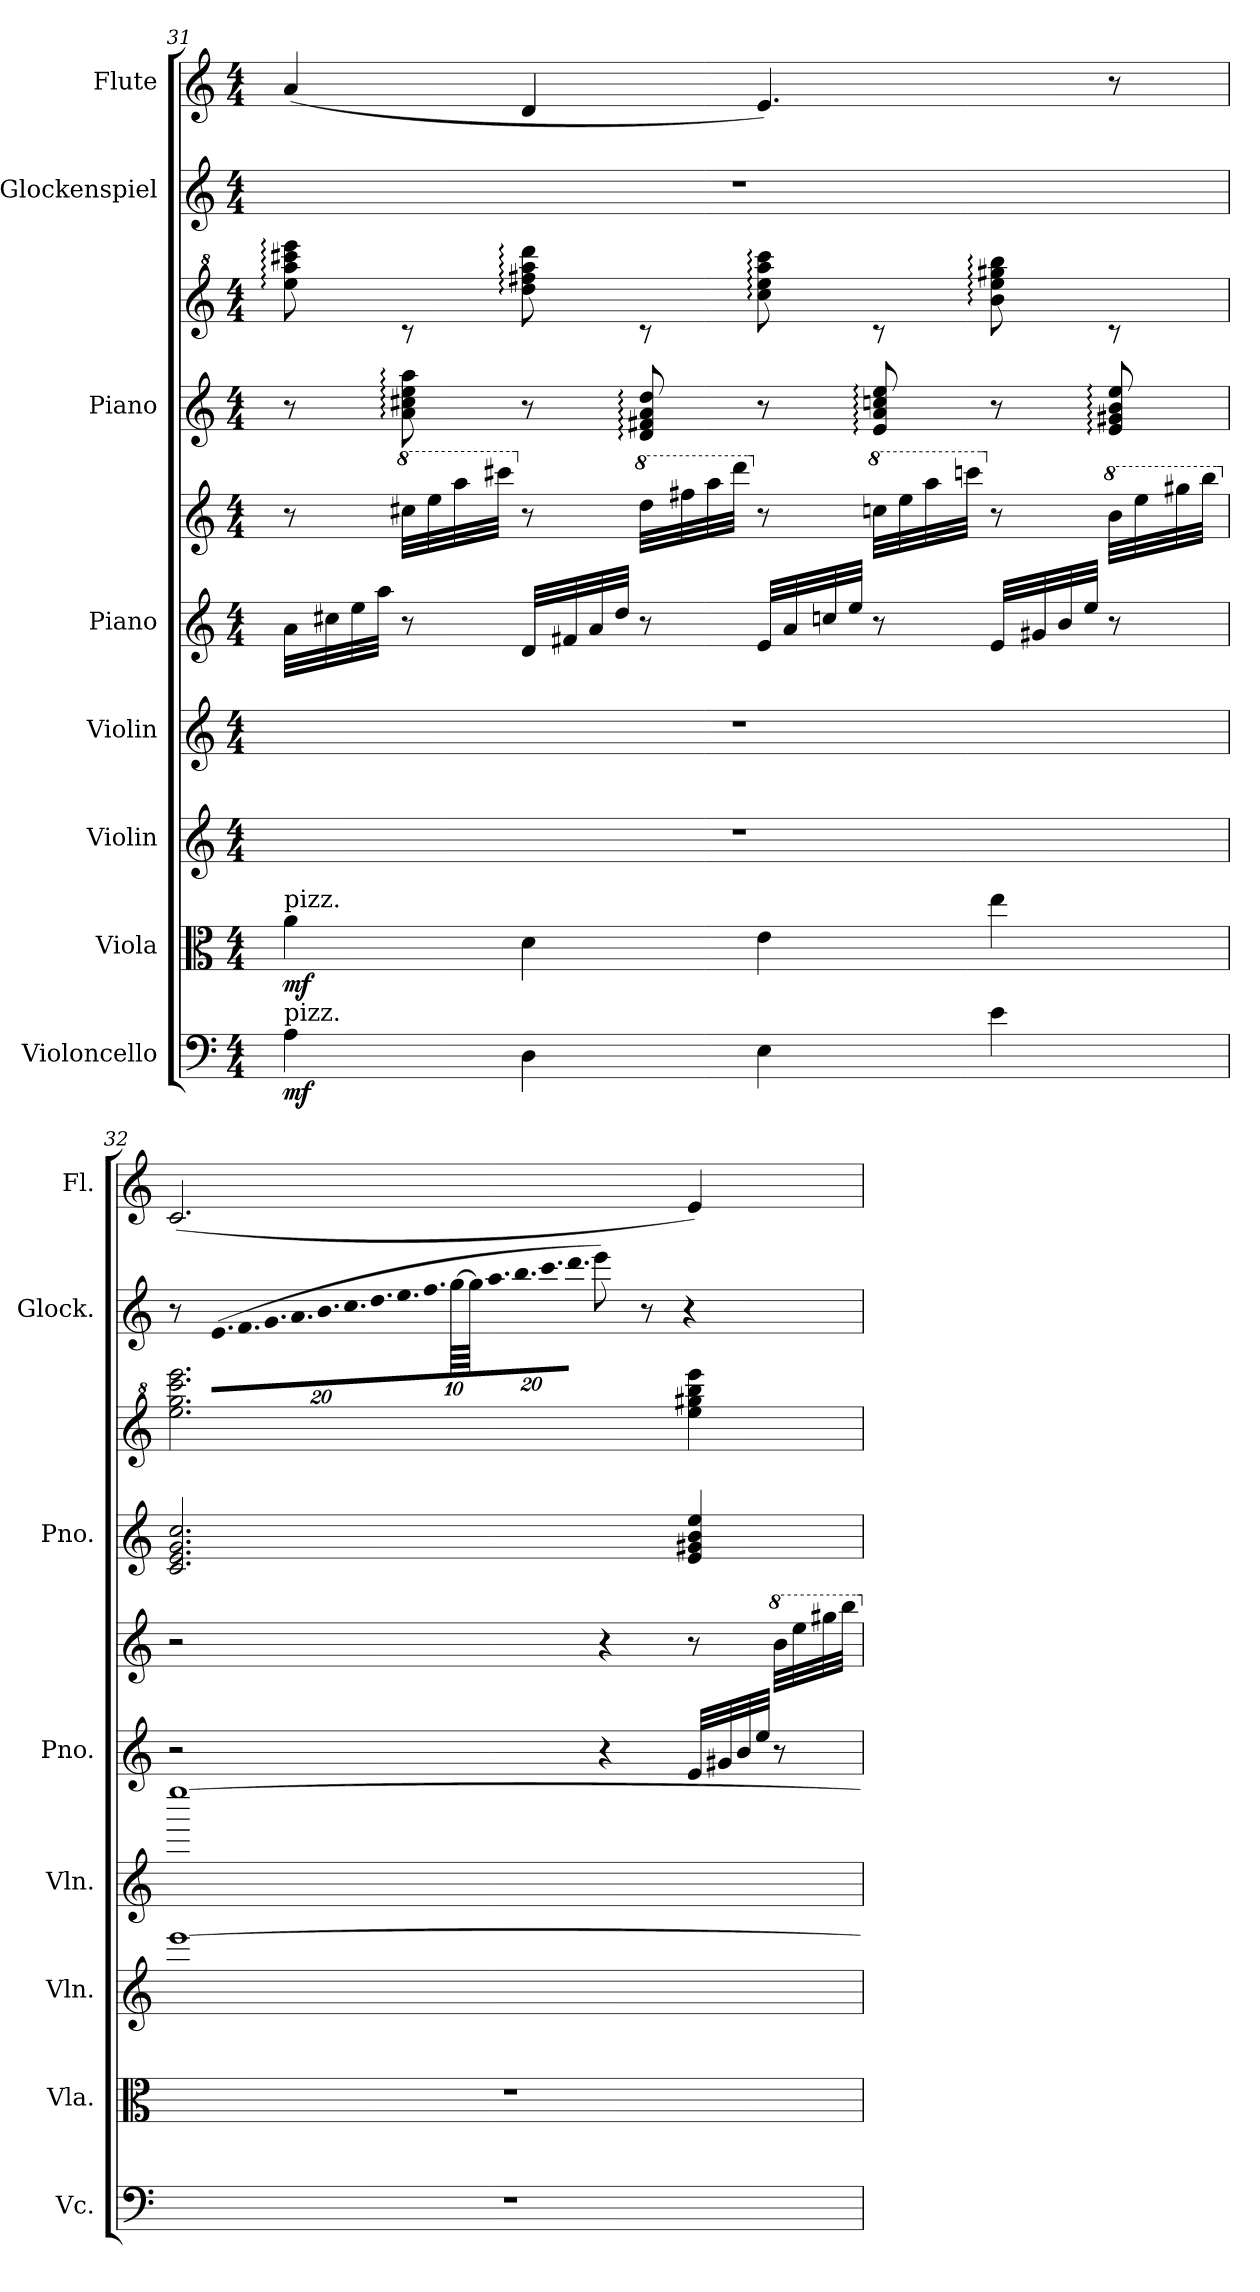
**kern	**dynam	**kern	**dynam	**kern	**kern	**kern	**kern	**kern	**kern	**kern	**kern
*part8	*part8	*part7	*part7	*part6	*part5	*part4	*part4	*part3	*part3	*part2	*part1
*staff10	*staff10	*staff9	*staff9	*staff8	*staff7	*staff6	*staff5	*staff4	*staff3	*staff2	*staff1
*I"Violoncello	*	*I"Viola	*	*I"Violin	*I"Violin	*I"Piano	*	*I"Piano	*	*I"Glockenspiel	*I"Flute
*I'Vc.	*	*I'Vla.	*	*I'Vln.	*I'Vln.	*I'Pno.	*	*I'Pno.	*	*I'Glock.	*I'Fl.
!!LO:PB:g=z
*clefF4	*	*clefC3	*	*clefG2	*clefG2	*clefG2	*clefG2	*clefG2	*clefG^2	*clefG2	*clefG2
*	*	*	*	*	*	*	*	*	*	*ITrd-14c-24	*
*k[]	*	*k[]	*	*k[]	*k[]	*k[]	*k[]	*k[]	*k[]	*k[]	*k[]
*M4/4	*	*M4/4	*	*M4/4	*M4/4	*M4/4	*M4/4	*M4/4	*M4/4	*M4/4	*M4/4
=31	=31	=31	=31	=31	=31	=31	=31	=31	=31	=31	=31
!	!	!LO:TX:a:t=pizz.	!	!	!	!	!	!	!	!	!
!LO:TX:a:t=pizz.	!	!	!	!	!	!	!	!	!	!	!
!	!LO:DY:b	!	!LO:DY:b	!	!	!	!	!	!	!	!
4A\	mf	4a\	mf	1r	1r	32a\LLL	8r	8r	8eee\: 8aaa\: 8cccc#X\: 8eeee\:	1r	(<4a/
.	.	.	.	.	.	32cc#X\	.	.	.	.	.
.	.	.	.	.	.	32ee\	.	.	.	.	.
.	.	.	.	.	.	32aa\JJJ	.	.	.	.	.
*	*	*	*	*	*	*	*8va	*	*	*	*
.	.	.	.	.	.	8r	32ccc#X\LLL	8a\: 8cc#X\: 8ee\: 8aa\:	8rcc	.	.
.	.	.	.	.	.	.	32eee\	.	.	.	.
.	.	.	.	.	.	.	32aaa\	.	.	.	.
.	.	.	.	.	.	.	32cccc#X\JJJ	.	.	.	.
*	*	*	*	*	*	*	*X8va	*	*	*	*
4D\	.	4d\	.	.	.	32d/LLL	8r	8r	8ddd\: 8fff#X\: 8aaa\: 8dddd\:	.	4d/
.	.	.	.	.	.	32f#X/	.	.	.	.	.
.	.	.	.	.	.	32a/	.	.	.	.	.
.	.	.	.	.	.	32dd/JJJ	.	.	.	.	.
*	*	*	*	*	*	*	*8va	*	*	*	*
.	.	.	.	.	.	8r	32ddd\LLL	8d/: 8f#X/: 8a/: 8dd/:	8rcc	.	.
.	.	.	.	.	.	.	32fff#X\	.	.	.	.
.	.	.	.	.	.	.	32aaa\	.	.	.	.
.	.	.	.	.	.	.	32dddd\JJJ	.	.	.	.
*	*	*	*	*	*	*	*X8va	*	*	*	*
4E\	.	4e\	.	.	.	32e/LLL	8r	8r	8ccc\: 8eee\: 8aaa\: 8cccc#\:	.	4.e/)
.	.	.	.	.	.	32a/	.	.	.	.	.
.	.	.	.	.	.	32ccn/	.	.	.	.	.
.	.	.	.	.	.	32ee/JJJ	.	.	.	.	.
*	*	*	*	*	*	*	*8va	*	*	*	*
.	.	.	.	.	.	8r	32cccn\LLL	8e/: 8a/: 8ccn/: 8ee/:	8rcc	.	.
.	.	.	.	.	.	.	32eee\	.	.	.	.
.	.	.	.	.	.	.	32aaa\	.	.	.	.
.	.	.	.	.	.	.	32ccccn\JJJ	.	.	.	.
*	*	*	*	*	*	*	*X8va	*	*	*	*
4e\	.	4ee\	.	.	.	32e/LLL	8r	8r	8bb\: 8eee\: 8ggg#X\: 8bbb\:	.	.
.	.	.	.	.	.	32g#X/	.	.	.	.	.
.	.	.	.	.	.	32b/	.	.	.	.	.
.	.	.	.	.	.	32ee/JJJ	.	.	.	.	.
*	*	*	*	*	*	*	*8va	*	*	*	*
.	.	.	.	.	.	8r	32bb\LLL	8e/: 8g#X/: 8b/: 8ee/:	8rcc	.	8r
.	.	.	.	.	.	.	32eee\	.	.	.	.
.	.	.	.	.	.	.	32ggg#X\	.	.	.	.
.	.	.	.	.	.	.	32bbb\JJJ	.	.	.	.
!!LO:PB:g=z
=32	=32	=32	=32	=32	=32	=32	=32	=32	=32	=32	=32
*	*	*	*	*	*	*	*X8va	*	*	*	*
1r	.	1r	.	[1eee	[1eeee	2r	2r	2.c/ 2.e/ 2.g/ 2.cc/	2.eee\ 2.ggg\ 2.cccc\ 2.eeee\	8r	(<2.c/
*	*	*	*	*	*	*	*	*	*	*Xbrackettup	*
!	!	!	!	!	!	!	!	!	!	!LO:N:vis=8.	!
.	.	.	.	.	.	.	.	.	.	(>640%17eee\L	.
!	!	!	!	!	!	!	!	!	!	!LO:N:vis=8.	!
.	.	.	.	.	.	.	.	.	.	640%17fff\	.
!	!	!	!	!	!	!	!	!	!	!LO:N:vis=8.	!
.	.	.	.	.	.	.	.	.	.	640%17ggg\	.
!	!	!	!	!	!	!	!	!	!	!LO:N:vis=8.	!
.	.	.	.	.	.	.	.	.	.	640%17aaa\	.
!	!	!	!	!	!	!	!	!	!	!LO:N:vis=8.	!
.	.	.	.	.	.	.	.	.	.	640%17bbb\	.
!	!	!	!	!	!	!	!	!	!	!LO:N:vis=8.	!
.	.	.	.	.	.	.	.	.	.	640%17cccc\	.
!	!	!	!	!	!	!	!	!	!	!LO:N:vis=8.	!
.	.	.	.	.	.	.	.	.	.	640%17dddd\	.
!	!	!	!	!	!	!	!	!	!	!LO:N:vis=8.	!
.	.	.	.	.	.	.	.	.	.	640%17eeee\	.
!	!	!	!	!	!	!	!	!	!	!LO:N:vis=8.	!
.	.	.	.	.	.	.	.	.	.	640%17ffff\	.
.	.	.	.	.	.	.	.	.	.	[640%7gggg\	.
.	.	.	.	.	.	.	.	.	.	64gggg\]	.
!	!	!	!	!	!	!	!	!	!	!LO:N:vis=8.	!
.	.	.	.	.	.	.	.	.	.	640%17aaaa\	.
!	!	!	!	!	!	!	!	!	!	!LO:N:vis=8.	!
.	.	.	.	.	.	.	.	.	.	640%17bbbb\	.
!	!	!	!	!	!	!	!	!	!	!LO:N:vis=8.	!
.	.	.	.	.	.	.	.	.	.	640%17ccccc\	.
!	!	!	!	!	!	!	!	!	!	!LO:N:vis=8.	!
.	.	.	.	.	.	.	.	.	.	640%17ddddd\J	.
.	.	.	.	.	.	.	.	.	.	8eeeee\)	.
.	.	.	.	.	.	4r	4r	.	.	.	.
.	.	.	.	.	.	.	.	.	.	8r	.
.	.	.	.	.	.	.	.	.	.	4r	.
.	.	.	.	.	.	32e/LLL	8r	4e/ 4g#X/ 4b/ 4ee/	4eee\ 4ggg#X\ 4bbb\ 4eeee\	.	4e/)
.	.	.	.	.	.	32g#X/	.	.	.	.	.
.	.	.	.	.	.	32b/	.	.	.	.	.
.	.	.	.	.	.	32ee/JJJ	.	.	.	.	.
*	*	*	*	*	*	*	*8va	*	*	*	*
.	.	.	.	.	.	8r	32bb\LLL	.	.	.	.
.	.	.	.	.	.	.	32eee\	.	.	.	.
.	.	.	.	.	.	.	32ggg#X\	.	.	.	.
.	.	.	.	.	.	.	32bbb\JJJ	.	.	.	.
.	.	.	.	.	.	.	.	.	.	320ryy	.
*	*	*	*	*	*	*	*X8va	*	*	*	*
=	=	=	=	=	=	=	=	=	=	=	=
*-	*-	*-	*-	*-	*-	*-	*-	*-	*-	*-	*-
